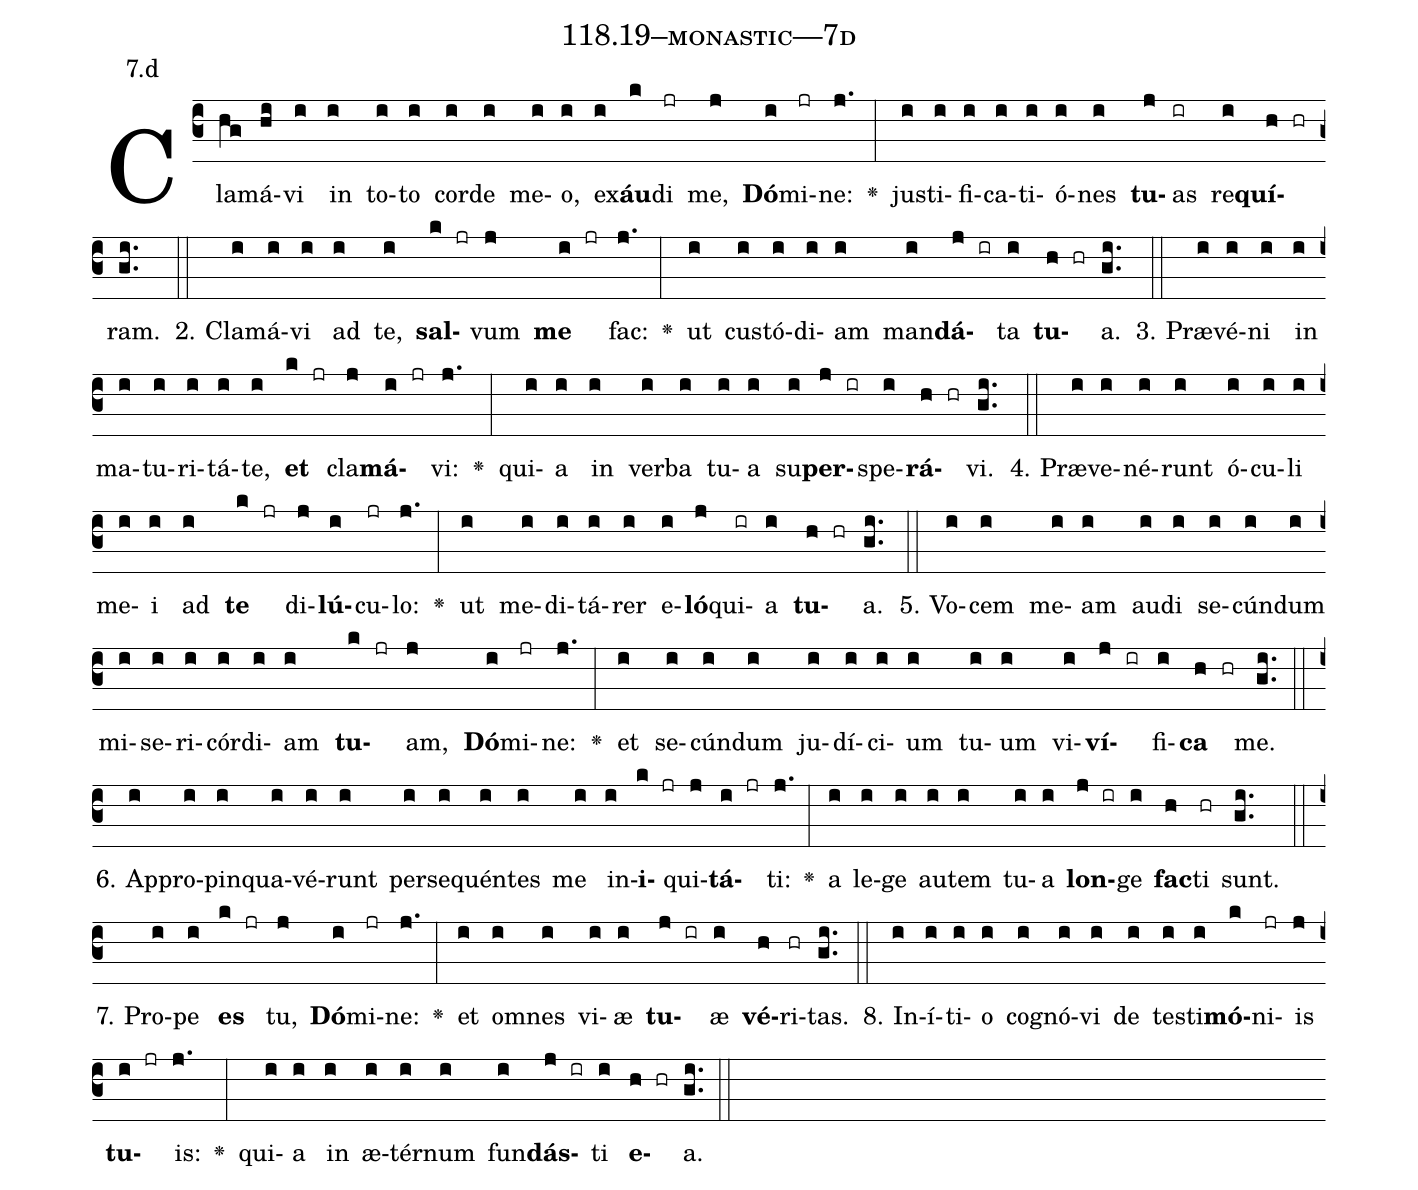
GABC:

name: 118.19--monastic---7d;
annotation: 7.d;
%%
(c3)Cla(hg)má(hi)vi(i) in(i) to(i)to(i) cor(i)de(i) me(i)o,(i) ex(i)<b>áu</b>(k)di(jr) me,(j) <b>Dó</b>(i)mi(jr)ne:(j.) <v>\greheightstar</v>(:) jus(i)ti(i)fi(i)ca(i)ti(i)ó(i)nes(i) <b>tu</b>(j)as(ir) re(i)<b>quí</b>(h hr)ram.(gi..) (::)
2. Cla(i)má(i)vi(i) ad(i) te,(i) <b>sal</b>(k jr)vum(j) <b>me</b>(i jr) fac:(j.) <v>\greheightstar</v>(:) ut(i) cus(i)tó(i)di(i)am(i) man(i)<b>dá</b>(j ir)ta(i) <b>tu</b>(h hr)a.(gi..) (::)
3. Præ(i)vé(i)ni(i) in(i) ma(i)tu(i)ri(i)tá(i)te,(i) <b>et</b>(k jr) cla(j)<b>má</b>(i jr)vi:(j.) <v>\greheightstar</v>(:) qui(i)a(i) in(i) ver(i)ba(i) tu(i)a(i) su(i)<b>per</b>(j ir)spe(i)<b>rá</b>(h hr)vi.(gi..) (::)
4. Præ(i)ve(i)né(i)runt(i) ó(i)cu(i)li(i) me(i)i(i) ad(i) <b>te</b>(k jr) di(j)<b>lú</b>(i)cu(jr)lo:(j.) <v>\greheightstar</v>(:) ut(i) me(i)di(i)tá(i)rer(i) e(i)<b>ló</b>(j)qui(ir)a(i) <b>tu</b>(h hr)a.(gi..) (::)
5. Vo(i)cem(i) me(i)am(i) au(i)di(i) se(i)cún(i)dum(i) mi(i)se(i)ri(i)cór(i)di(i)am(i) <b>tu</b>(k jr)am,(j) <b>Dó</b>(i)mi(jr)ne:(j.) <v>\greheightstar</v>(:) et(i) se(i)cún(i)dum(i) ju(i)dí(i)ci(i)um(i) tu(i)um(i) vi(i)<b>ví</b>(j ir)fi(i)<b>ca</b>(h hr) me.(gi..) (::)
6. Ap(i)pro(i)pin(i)qua(i)vé(i)runt(i) per(i)se(i)quén(i)tes(i) me(i) in(i)<b>i</b>(k jr)qui(j)<b>tá</b>(i jr)ti:(j.) <v>\greheightstar</v>(:) a(i) le(i)ge(i) au(i)tem(i) tu(i)a(i) <b>lon</b>(j ir)ge(i) <b>fac</b>(h)ti(hr) sunt.(gi..) (::)
7. Pro(i)pe(i) <b>es</b>(k jr) tu,(j) <b>Dó</b>(i)mi(jr)ne:(j.) <v>\greheightstar</v>(:) et(i) om(i)nes(i) vi(i)æ(i) <b>tu</b>(j ir)æ(i) <b>vé</b>(h)ri(hr)tas.(gi..) (::)
8. In(i)í(i)ti(i)o(i) co(i)gnó(i)vi(i) de(i) tes(i)ti(i)<b>mó</b>(k)ni(jr)is(j) <b>tu</b>(i jr)is:(j.) <v>\greheightstar</v>(:) qui(i)a(i) in(i) æ(i)tér(i)num(i) fun(i)<b>dás</b>(j ir)ti(i) <b>e</b>(h hr)a.(gi..) (::)
